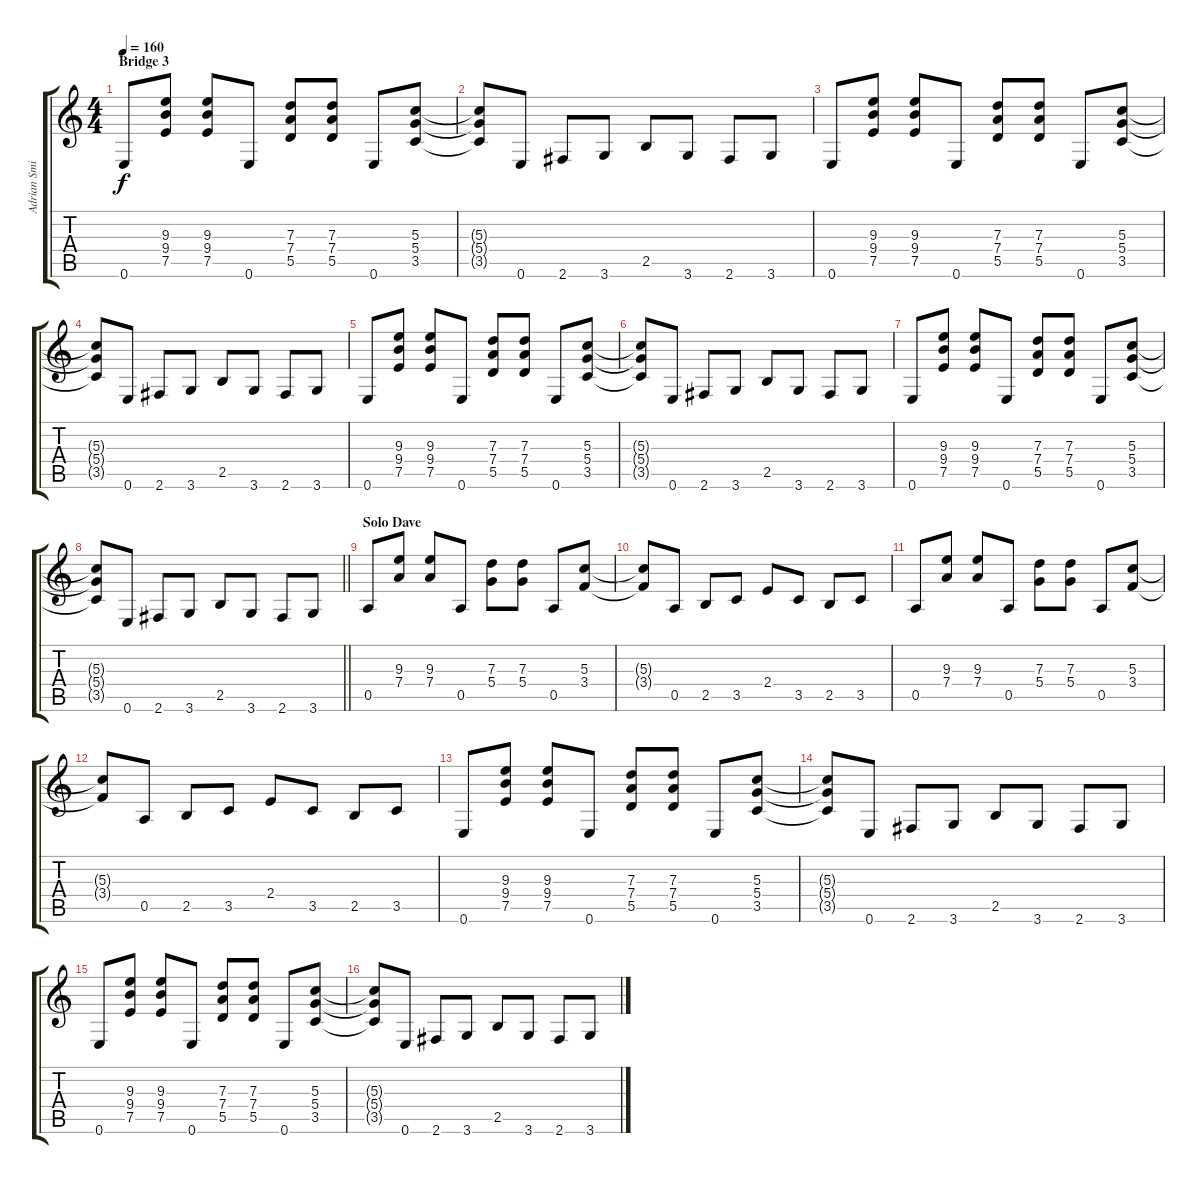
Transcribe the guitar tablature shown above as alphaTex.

\track ("Adrian Smith" "Adrian Smi") {instrument electricguitarclean}
\staff {score tabs}
\tuning (E4 B3 G3 D3 A2 E2) {hide}
\ts (4 4)
\section ("" "Bridge 3")
\tempo 160
\clef g2
\ks c
0.6.8{dy f} (9.3 9.4 7.5).8 (9.3 9.4 7.5).8 0.6.8 (7.3 7.4 5.5).8 (7.3 7.4 5.5).8 0.6.8 (5.3 5.4 3.5).8 |
(5.3{t} 5.4{t} 3.5{t}).8 0.6.8 2.6.8 3.6.8 2.5.8 3.6.8 2.6.8 3.6.8 |
0.6.8 (9.3 9.4 7.5).8 (9.3 9.4 7.5).8 0.6.8 (7.3 7.4 5.5).8 (7.3 7.4 5.5).8 0.6.8 (5.3 5.4 3.5).8 |
(5.3{t} 5.4{t} 3.5{t}).8 0.6.8 2.6.8 3.6.8 2.5.8 3.6.8 2.6.8 3.6.8 |
0.6.8 (9.3 9.4 7.5).8 (9.3 9.4 7.5).8 0.6.8 (7.3 7.4 5.5).8 (7.3 7.4 5.5).8 0.6.8 (5.3 5.4 3.5).8 |
(5.3{t} 5.4{t} 3.5{t}).8 0.6.8 2.6.8 3.6.8 2.5.8 3.6.8 2.6.8 3.6.8 |
0.6.8 (9.3 9.4 7.5).8 (9.3 9.4 7.5).8 0.6.8 (7.3 7.4 5.5).8 (7.3 7.4 5.5).8 0.6.8 (5.3 5.4 3.5).8 |
\barLineRight lightlight
(5.3{t} 5.4{t} 3.5{t}).8 0.6.8 2.6.8 3.6.8 2.5.8 3.6.8 2.6.8 3.6.8 |
\section ("" "Solo Dave")
0.5.8 (9.3 7.4).8 (9.3 7.4).8 0.5.8 (7.3 5.4).8 (7.3 5.4).8 0.5.8 (5.3 3.4).8 |
(5.3{t} 3.4{t}).8 0.5.8 2.5.8 3.5.8 2.4.8 3.5.8 2.5.8 3.5.8 |
0.5.8 (9.3 7.4).8 (9.3 7.4).8 0.5.8 (7.3 5.4).8 (7.3 5.4).8 0.5.8 (5.3 3.4).8 |
(5.3{t} 3.4{t}).8 0.5.8 2.5.8 3.5.8 2.4.8 3.5.8 2.5.8 3.5.8 |
0.6.8 (9.3 9.4 7.5).8 (9.3 9.4 7.5).8 0.6.8 (7.3 7.4 5.5).8 (7.3 7.4 5.5).8 0.6.8 (5.3 5.4 3.5).8 |
(5.3{t} 5.4{t} 3.5{t}).8 0.6.8 2.6.8 3.6.8 2.5.8 3.6.8 2.6.8 3.6.8 |
0.6.8 (9.3 9.4 7.5).8 (9.3 9.4 7.5).8 0.6.8 (7.3 7.4 5.5).8 (7.3 7.4 5.5).8 0.6.8 (5.3 5.4 3.5).8 |
(5.3{t} 5.4{t} 3.5{t}).8 0.6.8 2.6.8 3.6.8 2.5.8 3.6.8 2.6.8 3.6.8
